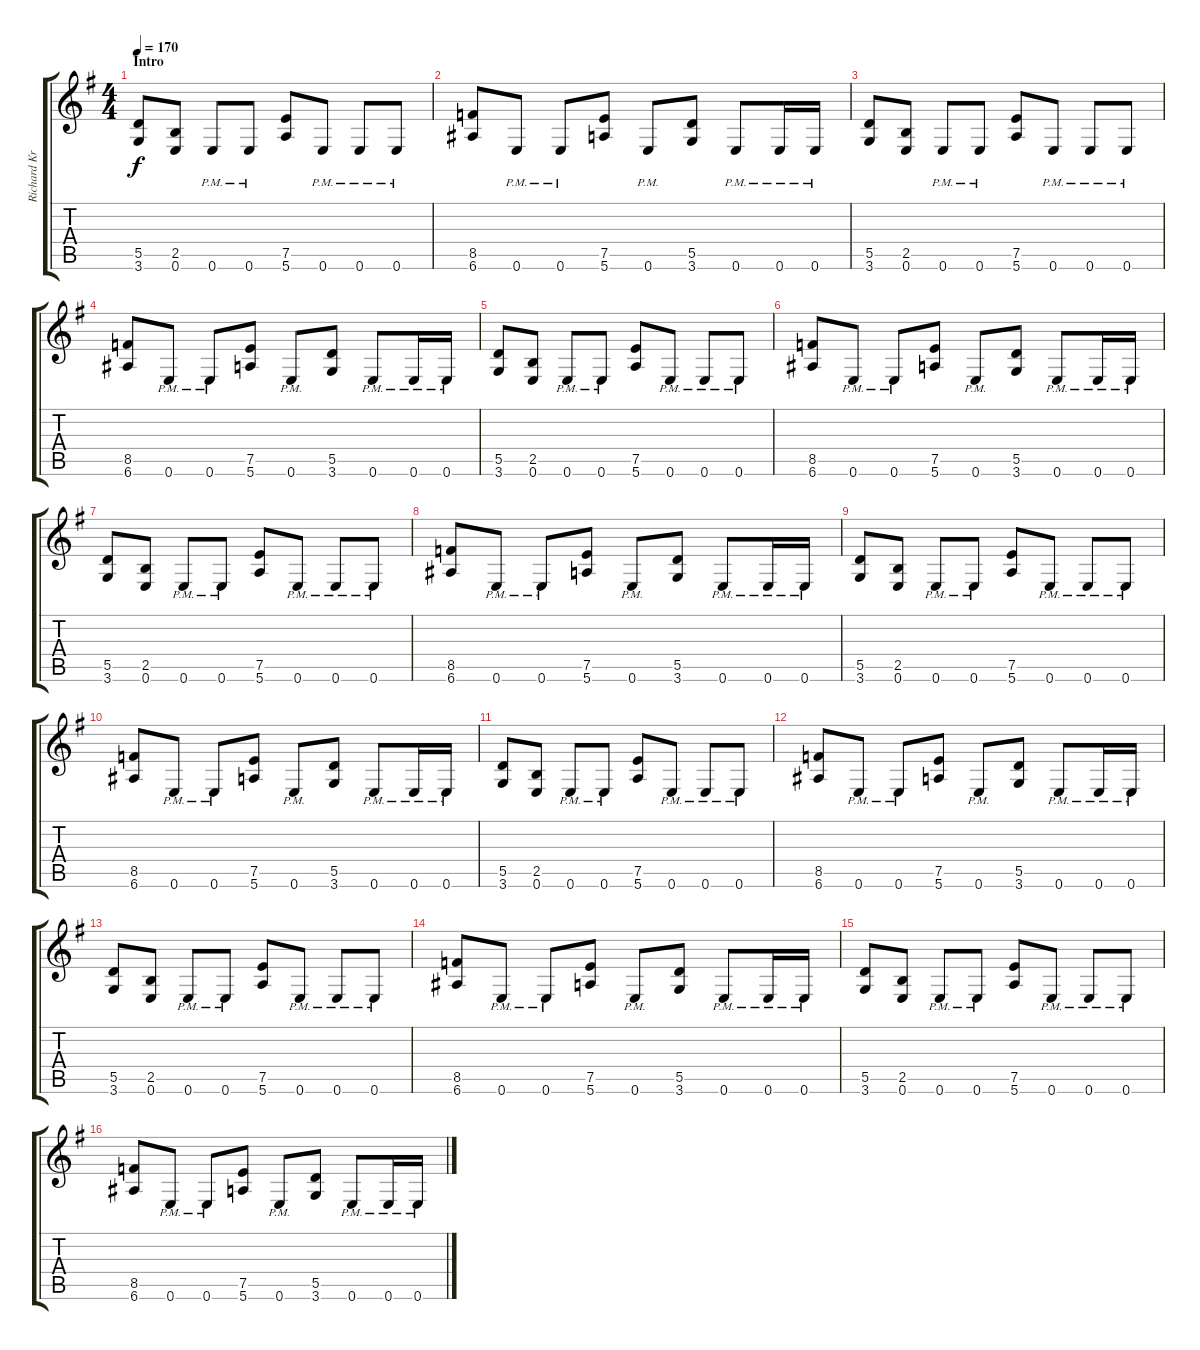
\track ("Richard Kruspe - Guitar I" "Richard Kr") {instrument distortionguitar}
\staff {score tabs}
\tuning (E4 B3 G3 D3 A2 E2) {hide}
\ts (4 4)
\section ("" "Intro")
\tempo 170
\clef g2
\ks g
(5.5 3.6).8{dy f instrument distortionguitar} (2.5 0.6).8 0.6{pm}.8 0.6{pm}.8 (7.5 5.6).8 0.6{pm}.8 0.6{pm}.8 0.6{pm}.8 |
(8.5 6.6).8 0.6{pm}.8 0.6{pm}.8 (7.5 5.6).8 0.6{pm}.8 (5.5 3.6).8 0.6{pm}.8 0.6{pm}.16 0.6{pm}.16 |
(5.5 3.6).8 (2.5 0.6).8 0.6{pm}.8 0.6{pm}.8 (7.5 5.6).8 0.6{pm}.8 0.6{pm}.8 0.6{pm}.8 |
(8.5 6.6).8 0.6{pm}.8 0.6{pm}.8 (7.5 5.6).8 0.6{pm}.8 (5.5 3.6).8 0.6{pm}.8 0.6{pm}.16 0.6{pm}.16 |
(5.5 3.6).8 (2.5 0.6).8 0.6{pm}.8 0.6{pm}.8 (7.5 5.6).8 0.6{pm}.8 0.6{pm}.8 0.6{pm}.8 |
(8.5 6.6).8 0.6{pm}.8 0.6{pm}.8 (7.5 5.6).8 0.6{pm}.8 (5.5 3.6).8 0.6{pm}.8 0.6{pm}.16 0.6{pm}.16 |
(5.5 3.6).8 (2.5 0.6).8 0.6{pm}.8 0.6{pm}.8 (7.5 5.6).8 0.6{pm}.8 0.6{pm}.8 0.6{pm}.8 |
(8.5 6.6).8 0.6{pm}.8 0.6{pm}.8 (7.5 5.6).8 0.6{pm}.8 (5.5 3.6).8 0.6{pm}.8 0.6{pm}.16 0.6{pm}.16 |
(5.5 3.6).8 (2.5 0.6).8 0.6{pm}.8 0.6{pm}.8 (7.5 5.6).8 0.6{pm}.8 0.6{pm}.8 0.6{pm}.8 |
(8.5 6.6).8 0.6{pm}.8 0.6{pm}.8 (7.5 5.6).8 0.6{pm}.8 (5.5 3.6).8 0.6{pm}.8 0.6{pm}.16 0.6{pm}.16 |
(5.5 3.6).8 (2.5 0.6).8 0.6{pm}.8 0.6{pm}.8 (7.5 5.6).8 0.6{pm}.8 0.6{pm}.8 0.6{pm}.8 |
(8.5 6.6).8 0.6{pm}.8 0.6{pm}.8 (7.5 5.6).8 0.6{pm}.8 (5.5 3.6).8 0.6{pm}.8 0.6{pm}.16 0.6{pm}.16 |
(5.5 3.6).8 (2.5 0.6).8 0.6{pm}.8 0.6{pm}.8 (7.5 5.6).8 0.6{pm}.8 0.6{pm}.8 0.6{pm}.8 |
(8.5 6.6).8 0.6{pm}.8 0.6{pm}.8 (7.5 5.6).8 0.6{pm}.8 (5.5 3.6).8 0.6{pm}.8 0.6{pm}.16 0.6{pm}.16 |
(5.5 3.6).8 (2.5 0.6).8 0.6{pm}.8 0.6{pm}.8 (7.5 5.6).8 0.6{pm}.8 0.6{pm}.8 0.6{pm}.8 |
(8.5 6.6).8 0.6{pm}.8 0.6{pm}.8 (7.5 5.6).8 0.6{pm}.8 (5.5 3.6).8 0.6{pm}.8 0.6{pm}.16 0.6{pm}.16
